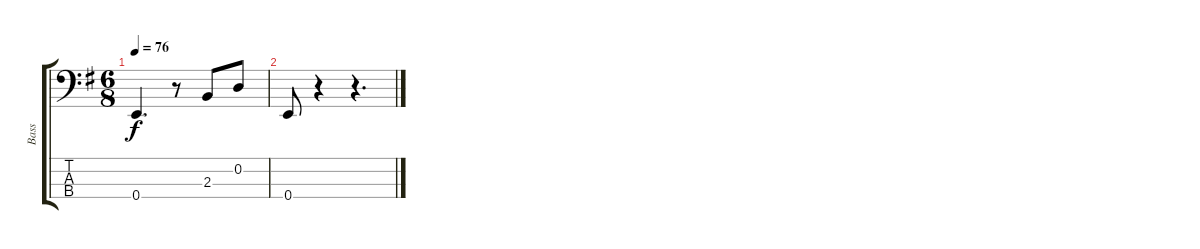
\track ("Bass" "Bass") {instrument electricbassfinger}
\staff {score tabs}
\tuning (G2 D2 A1 E1) {hide}
\ts (6 8)
\tempo 76
\clef f4
\ks g
0.4.4{d dy f} r.8 2.3.8 0.2.8 |
0.4.8 r.4 r.4{d}
